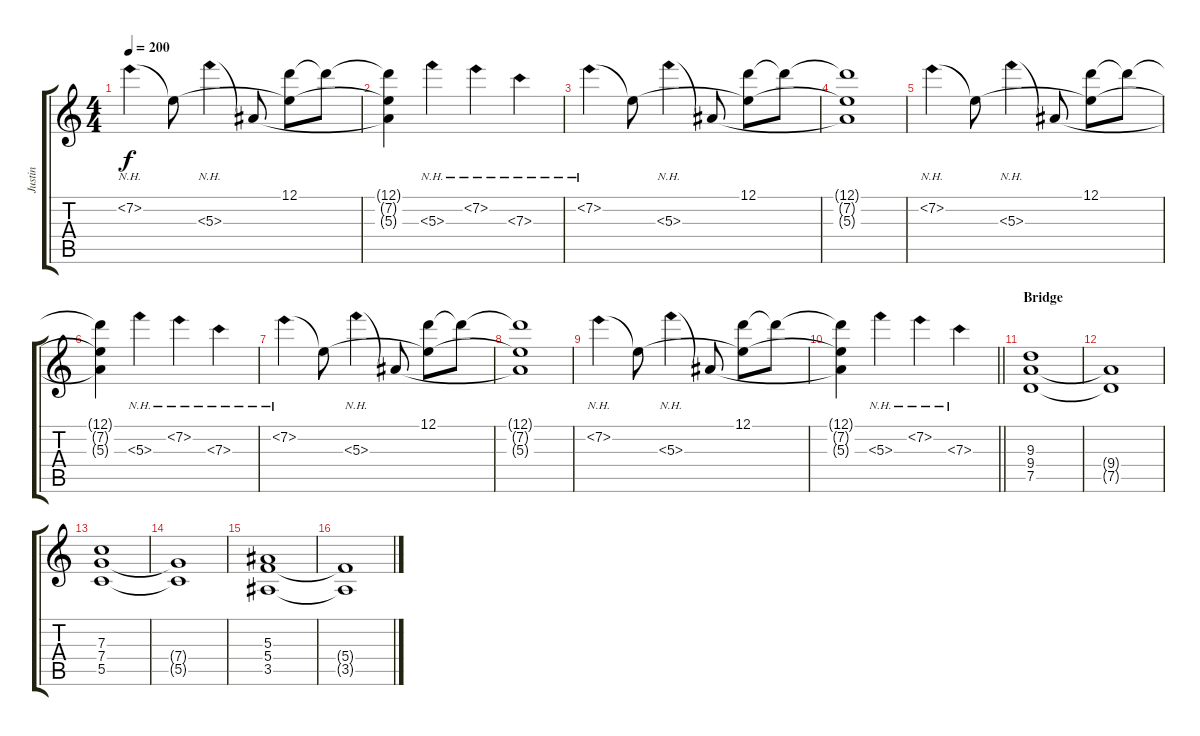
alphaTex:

\track ("Justin" "Justin") {instrument distortionguitar}
\staff {score tabs}
\tuning (D4 A3 F3 C3 G2 C2) {hide}
\ts (4 4)
\tempo 200
\clef g2
\ks c
7.2{nh}.4{dy f} 7.2{t}.8 5.3{nh}.4 5.3{t}.8 (12.1 7.2{t}).8 12.1{t}.8 |
(12.1{t} 7.2{t} 5.3{t}).4 5.3{nh}.4 7.2{nh}.4 7.3{nh}.4 |
7.2{nh}.4 7.2{t}.8 5.3{nh}.4 5.3{t}.8 (12.1 7.2{t}).8 12.1{t}.8 |
(12.1{t} 7.2{t} 5.3{t}).1 |
7.2{nh}.4 7.2{t}.8 5.3{nh}.4 5.3{t}.8 (12.1 7.2{t}).8 12.1{t}.8 |
(12.1{t} 7.2{t} 5.3{t}).4 5.3{nh}.4 7.2{nh}.4 7.3{nh}.4 |
7.2{nh}.4 7.2{t}.8 5.3{nh}.4 5.3{t}.8 (12.1 7.2{t}).8 12.1{t}.8 |
(12.1{t} 7.2{t} 5.3{t}).1 |
7.2{nh}.4 7.2{t}.8 5.3{nh}.4 5.3{t}.8 (12.1 7.2{t}).8 12.1{t}.8 |
\barLineRight lightlight
(12.1{t} 7.2{t} 5.3{t}).4 5.3{nh}.4 7.2{nh}.4 7.3{nh}.4 |
\section ("" "Bridge")
(9.3 9.4 7.5).1 |
(9.4{t} 7.5{t}).1 |
(7.3 7.4 5.5).1 |
(7.4{t} 5.5{t}).1 |
(5.3 5.4 3.5).1 |
(5.4{t} 3.5{t}).1
